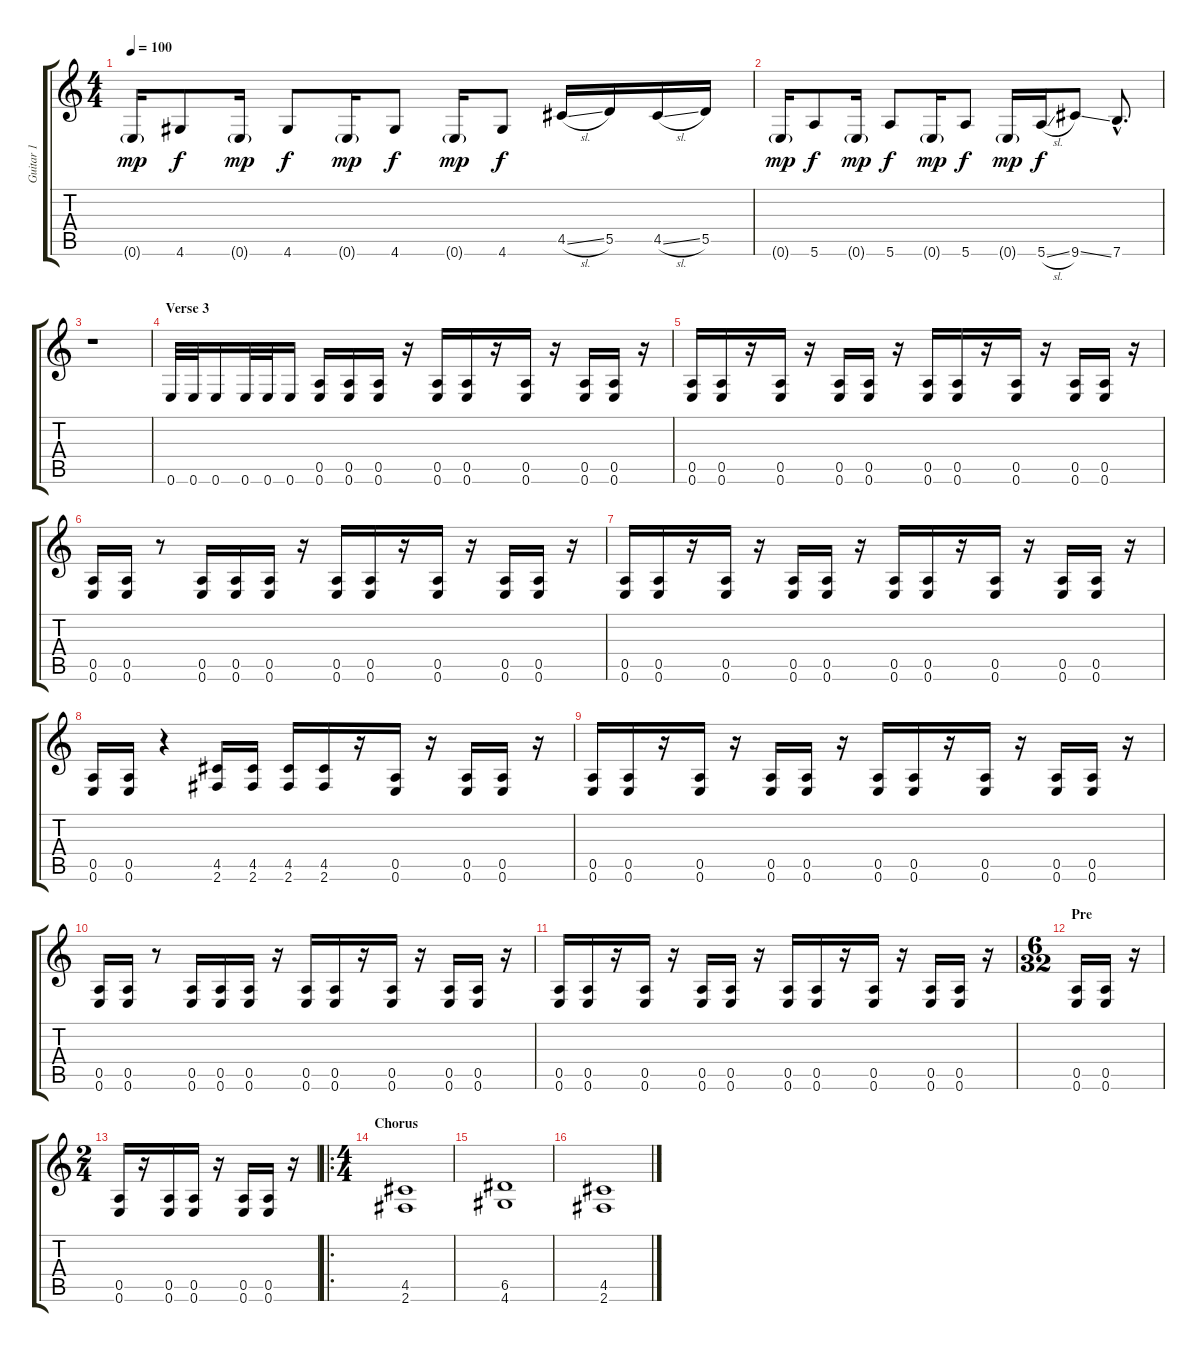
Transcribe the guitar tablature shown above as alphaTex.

\track ("Guitar 1" "Guitar 1") {instrument distortionguitar}
\staff {score tabs}
\tuning (E4 B3 G3 D3 A2 E2) {hide}
\ts (4 4)
\tempo 100
\clef g2
\ks c
0.6{g}.16{dy mp} 4.6.8{dy f} 0.6{g}.16{dy mp} 4.6.8{dy f} 0.6{g}.16{dy mp} 4.6.8{dy f} 0.6{g}.16{dy mp} 4.6.8{dy f} 4.5{sl}.16 5.5.16 4.5{sl}.16 5.5.16 |
0.6{g}.16{dy mp} 5.6.8{dy f} 0.6{g}.16{dy mp} 5.6.8{dy f} 0.6{g}.16{dy mp} 5.6.8{dy f} 0.6{g}.16{dy mp} 5.6{sl}.16{dy f} 9.6{ss}.8 7.6{hac}.8{d} |
r.1 |
\section ("" "Verse 3")
0.6.32 0.6.32 0.6.16 0.6.32 0.6.32 0.6.16 (0.5 0.6).16 (0.5 0.6).16 (0.5 0.6).16 r.16 (0.5 0.6).16 (0.5 0.6).16 r.16 (0.5 0.6).16 r.16 (0.5 0.6).16 (0.5 0.6).16 r.16 |
(0.5 0.6).16 (0.5 0.6).16 r.16 (0.5 0.6).16 r.16 (0.5 0.6).16 (0.5 0.6).16 r.16 (0.5 0.6).16 (0.5 0.6).16 r.16 (0.5 0.6).16 r.16 (0.5 0.6).16 (0.5 0.6).16 r.16 |
(0.5 0.6).16 (0.5 0.6).16 r.8 (0.5 0.6).16 (0.5 0.6).16 (0.5 0.6).16 r.16 (0.5 0.6).16 (0.5 0.6).16 r.16 (0.5 0.6).16 r.16 (0.5 0.6).16 (0.5 0.6).16 r.16 |
(0.5 0.6).16 (0.5 0.6).16 r.16 (0.5 0.6).16 r.16 (0.5 0.6).16 (0.5 0.6).16 r.16 (0.5 0.6).16 (0.5 0.6).16 r.16 (0.5 0.6).16 r.16 (0.5 0.6).16 (0.5 0.6).16 r.16 |
(0.5 0.6).16 (0.5 0.6).16 r.4 (4.5 2.6).16 (4.5 2.6).16 (4.5 2.6).16 (4.5 2.6).16 r.16 (0.5 0.6).16 r.16 (0.5 0.6).16 (0.5 0.6).16 r.16 |
(0.5 0.6).16 (0.5 0.6).16 r.16 (0.5 0.6).16 r.16 (0.5 0.6).16 (0.5 0.6).16 r.16 (0.5 0.6).16 (0.5 0.6).16 r.16 (0.5 0.6).16 r.16 (0.5 0.6).16 (0.5 0.6).16 r.16 |
(0.5 0.6).16 (0.5 0.6).16 r.8 (0.5 0.6).16 (0.5 0.6).16 (0.5 0.6).16 r.16 (0.5 0.6).16 (0.5 0.6).16 r.16 (0.5 0.6).16 r.16 (0.5 0.6).16 (0.5 0.6).16 r.16 |
(0.5 0.6).16 (0.5 0.6).16 r.16 (0.5 0.6).16 r.16 (0.5 0.6).16 (0.5 0.6).16 r.16 (0.5 0.6).16 (0.5 0.6).16 r.16 (0.5 0.6).16 r.16 (0.5 0.6).16 (0.5 0.6).16 r.16 |
\ts (6 32)
\section ("" "Pre")
(0.5 0.6).16 (0.5 0.6).16 r.16 |
\ts (2 4)
(0.5 0.6).16{volume 8} r.16 (0.5 0.6).16 (0.5 0.6).16 r.16 (0.5 0.6).16 (0.5 0.6).16 r.16 |
\ro
\ts (4 4)
\section ("" "Chorus")
(4.5 2.6).1{volume 8} |
(6.5 4.6).1 |
(4.5 2.6).1
